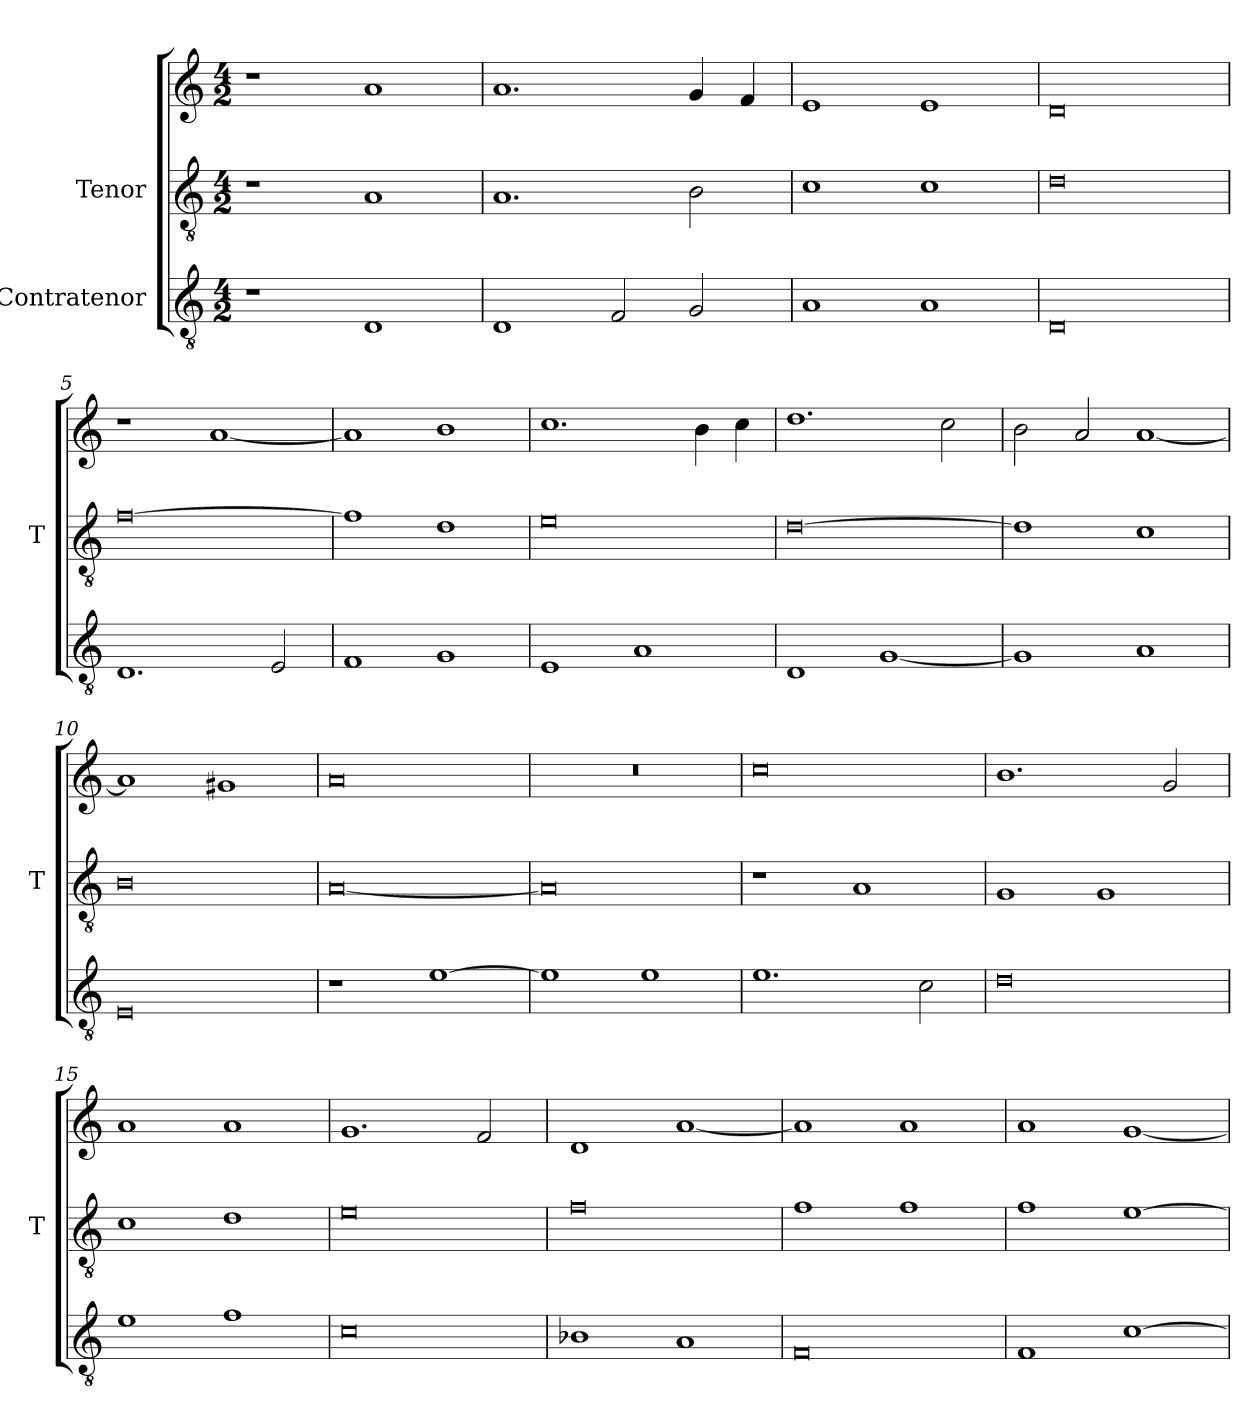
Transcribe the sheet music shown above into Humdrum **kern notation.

**kern	**kern	**kern
*part3	*part2	*part1
*staff3	*staff2	*staff1
*I"Contratenor	*I"Tenor	*
*	*I'T	*
*clefGv2	*clefGv2	*clefG2
*M4/2	*M4/2	*M4/2
=1	=1	=1
1r	1r	1r
1D	1A	1a
=2	=2	=2
1D	1.A	1.a
2F	.	.
2G	2B	4g
.	.	4f
=3	=3	=3
1A	1c	1e
1A	1c	1e
=4	=4	=4
0D	0d	0d
=5	=5	=5
1.D	[0f	1r
.	.	[1a
2E	.	.
=6	=6	=6
1F	1f]	1a]
1G	1d	1b
=7	=7	=7
1E	0e	1.cc
1A	.	.
.	.	4b
.	.	4cc
=8	=8	=8
1D	[0d	1.dd
[1G	.	.
.	.	2cc
=9	=9	=9
1G]	1d]	2b
.	.	2a
1A	1c	[1a
=10	=10	=10
0E	0B	1a]
.	.	1g#X
=11	=11	=11
1r	[0A	0a
[1e	.	.
=12	=12	=12
1e]	0A]	0r
1e	.	.
=13	=13	=13
1.e	1r	0cc
.	1A	.
2c	.	.
=14	=14	=14
0d	1G	1.b
.	1G	.
.	.	2g
=15	=15	=15
1e	1c	1a
1f	1d	1a
=16	=16	=16
0c	0e	1.g
.	.	2f
=17	=17	=17
1B-X	0f	1d
1A	.	[1a
=18	=18	=18
0F	1f	1a]
.	1f	1a
=19	=19	=19
1F	1f	1a
[1c	[1e	[1g
=	=	=
*-	*-	*-
